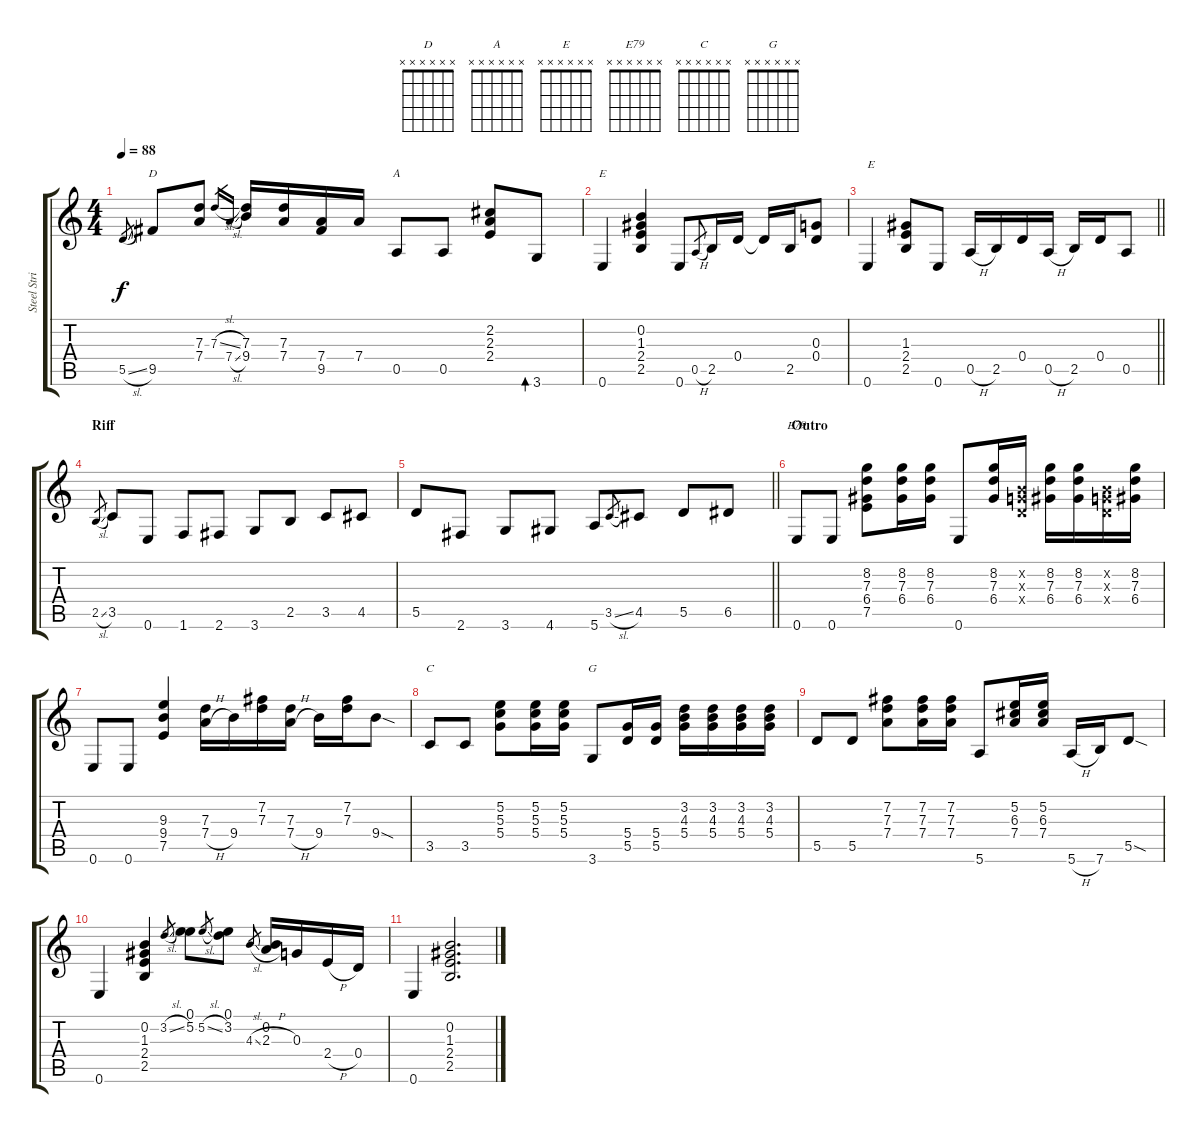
\track ("Steel String" "Steel Stri") {instrument acousticguitarsteel}
\staff {score tabs}
\tuning (E4 B3 G3 D3 A2 E2) {hide}
\chord ("D" x x x x x x)
\chord ("A" x x x x x x)
\chord ("E" x x x x x x)
\chord ("E79" x x x x x x)
\chord ("C" x x x x x x)
\chord ("G" x x x x x x)
\ts (4 4)
\tempo 88
\clef g2
\ks c
5.5{sl}.8{gr dy f} 9.5.8{ch "D"} (7.3 7.4).8 7.3{sl}.16{gr} 7.4{sl}.16{gr} (7.3 9.4).16 (7.3 7.4).16 (7.4 9.5).16 7.4.16 0.5.8{ch "A"} 0.5.8 (2.2 2.3 2.4).8 3.6.8{bd 60} |
0.6.4{ch "E"} (0.2 1.3 2.4 2.5).4 0.6.8 0.5{h}.8{gr} 2.5.16 0.4.16 0.4{t}.16 2.5.16 (0.3 0.4).8 |
\barLineRight lightlight
0.6.4{txt "E"} (1.3 2.4 2.5).8 0.6.8 0.5{h}.16 2.5.16 0.4.16 0.5{h}.16 2.5.16 0.4.16 0.5.8 |
\section ("" "Riff")
2.5{sl}.8{gr} 3.5.8 0.6.8 1.6.8 2.6.8 3.6.8 2.5.8 3.5.8 4.5.8 |
\barLineRight lightlight
5.5.8 2.6.8 3.6.8 4.6.8 5.6.8 3.5{sl}.8{gr} 4.5.8 5.5.8 6.5.8 |
\section ("" "Outro")
0.6.8{ch "E79"} 0.6.8 (8.2 7.3 6.4 7.5).8 (8.2 7.3 6.4).16 (8.2 7.3 6.4).16 0.6.8 (8.2 7.3 6.4).16 (0.2{x} 0.3{x} 0.4{x}).16 (8.2 7.3 6.4).16 (8.2 7.3 6.4).16 (0.2{x} 0.3{x} 0.4{x}).16 (8.2 7.3 6.4).16 |
0.6.8 0.6.8 (9.3 9.4 7.5).4 (7.3 7.4{h}).16 9.4.16 (7.2 7.3).16 (7.3 7.4{h}).16 9.4.16 (7.2 7.3).16 9.4{sod}.8 |
3.5.8{ch "C"} 3.5.8 (5.2 5.3 5.4).8 (5.2 5.3 5.4).16 (5.2 5.3 5.4).16 3.6.8{ch "G"} (5.4 5.5).16 (5.4 5.5).16 (3.2 4.3 5.4).16 (3.2 4.3 5.4).16 (3.2 4.3 5.4).16 (3.2 4.3 5.4).16 |
5.5.8 5.5.8 (7.2 7.3 7.4).8 (7.2 7.3 7.4).16 (7.2 7.3 7.4).16 5.6.8 (5.2 6.3 7.4).16 (5.2 6.3 7.4).16 5.6{h}.16 7.6.16 5.5{sod}.8 |
0.6.4 (0.2 1.3 2.4 2.5).4 3.2{sl}.8{gr} (0.1 5.2).8 5.2{sl}.8{gr} (0.1 3.2).8 4.3{sl}.8{gr} (0.2 2.3{h}).16 0.3.16 2.4{h}.16 0.4.16 |
0.6.4 (0.2 1.3 2.4 2.5).2{d}
